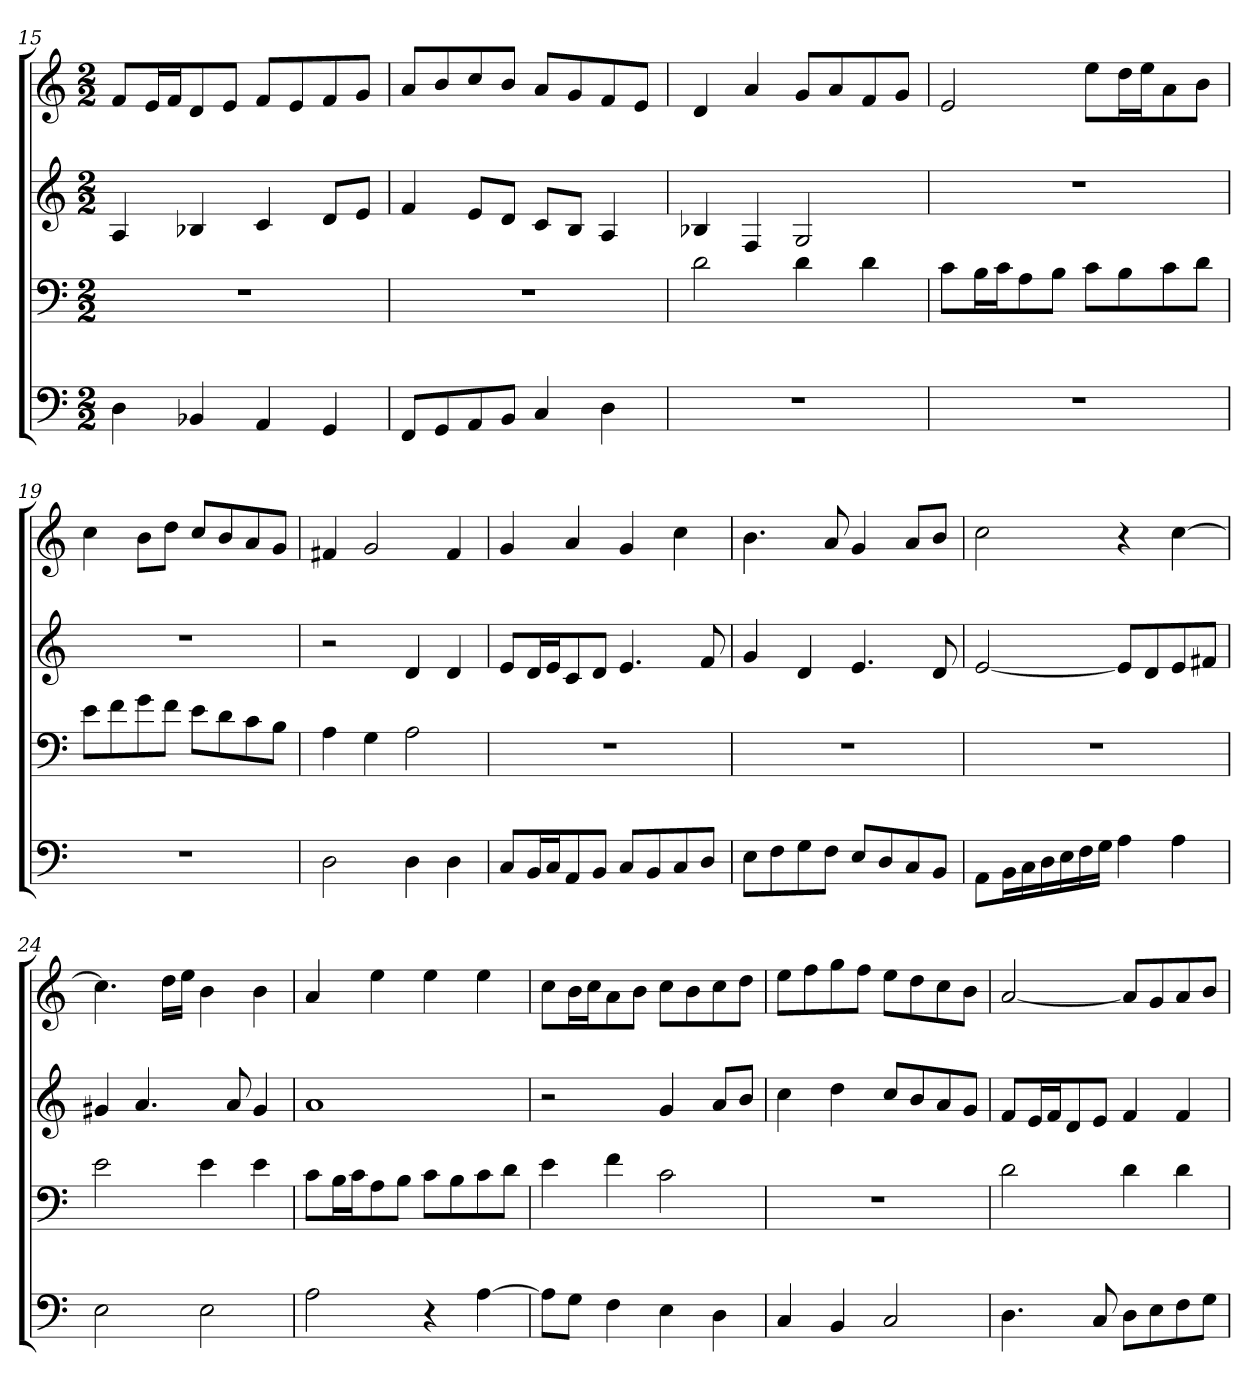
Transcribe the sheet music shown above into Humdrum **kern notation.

**kern	**kern	**kern	**kern
*part4	*part3	*part2	*part1
*staff4	*staff3	*staff2	*staff1
*clefF4	*clefF4	*clefG2	*clefG2
*k[]	*k[]	*k[]	*k[]
*D:dor	*D:dor	*D:dor	*D:dor
*M2/2	*M2/2	*M2/2	*M2/2
=15	=15	=15	=15
4D	1r	4A	8f/L
.	.	.	16e/L
.	.	.	16f/J
4BB-X	.	4B-X	8d/
.	.	.	8e/J
4AA	.	4c	8f/L
.	.	.	8e/
4GG	.	8d/L	8f/
.	.	8e/J	8g/J
=16	=16	=16	=16
8FF/L	1r	4f	8a/L
8GG/	.	.	8b/
8AA/	.	8e/L	8cc/
8BB/J	.	8d/J	8b/J
4C	.	8c/L	8a/L
.	.	8B/J	8g/
4D	.	4A	8f/
.	.	.	8e/J
=17	=17	=17	=17
1r	2d	4B-X	4d
.	.	4F	4a
.	4d	2G	8g/L
.	.	.	8a/
.	4d	.	8f/
.	.	.	8g/J
=18	=18	=18	=18
1r	8c\L	1r	2e
.	16B\L	.	.
.	16c\J	.	.
.	8A\	.	.
.	8B\J	.	.
.	8c\L	.	8ee\L
.	8B\	.	16dd\L
.	.	.	16ee\J
.	8c\	.	8a\
.	8d\J	.	8b\J
=19	=19	=19	=19
1r	8e\L	1r	4cc
.	8f\	.	.
.	8g\	.	8b\L
.	8f\J	.	8dd\J
.	8e\L	.	8cc/L
.	8d\	.	8b/
.	8c\	.	8a/
.	8B\J	.	8g/J
=20	=20	=20	=20
2D	4A	2r	4f#X
.	4G	.	2g
4D	2A	4d	.
4D	.	4d	4f#
=21	=21	=21	=21
8C/L	1r	8e/L	4g
16BB/L	.	16d/L	.
16C/J	.	16e/J	.
8AA/	.	8c/	4a
8BB/J	.	8d/J	.
8C/L	.	4.e	4g
8BB/	.	.	.
8C/	.	.	4cc
8D/J	.	8f	.
=22	=22	=22	=22
8E\L	1r	4g	4.b
8F\	.	.	.
8G\	.	4d	.
8F\J	.	.	8a
8E/L	.	4.e	4g
8D/	.	.	.
8C/	.	.	8a/L
8BB/J	.	8d	8b/J
=23	=23	=23	=23
8AA\L	1r	[2e	2cc
16BB\L	.	.	.
16C\	.	.	.
16D\	.	.	.
16E\	.	.	.
16F\	.	.	.
16G\JJ	.	.	.
4A	.	8e/L]	4r
.	.	8d/	.
4A	.	8e/	[4cc
.	.	8f#X/J	.
=24	=24	=24	=24
2E	2e	4g#X	4.cc]
.	.	4.a	.
.	.	.	16dd\LL
.	.	.	16ee\JJ
2E	4e	.	4b
.	.	8a	.
.	4e	4g#	4b
=25	=25	=25	=25
2A	8c\L	1a	4a
.	16B\L	.	.
.	16c\J	.	.
.	8A\	.	4ee
.	8B\J	.	.
4r	8c\L	.	4ee
.	8B\	.	.
[4A	8c\	.	4ee
.	8d\J	.	.
=26	=26	=26	=26
8A\L]	4e	2r	8cc\L
8G\J	.	.	16b\L
.	.	.	16cc\J
4F	4f	.	8a\
.	.	.	8b\J
4E	2c	4g	8cc\L
.	.	.	8b\
4D	.	8a/L	8cc\
.	.	8b/J	8dd\J
=27	=27	=27	=27
4C	1r	4cc	8ee\L
.	.	.	8ff\
4BB	.	4dd	8gg\
.	.	.	8ff\J
2C	.	8cc/L	8ee\L
.	.	8b/	8dd\
.	.	8a/	8cc\
.	.	8g/J	8b\J
=28	=28	=28	=28
4.D	2d	8f/L	[2a
.	.	16e/L	.
.	.	16f/J	.
.	.	8d/	.
8C	.	8e/J	.
8D\L	4d	4f	8a/L]
8E\	.	.	8g/
8F\	4d	4f	8a/
8G\J	.	.	8b/J
=	=	=	=
*-	*-	*-	*-
